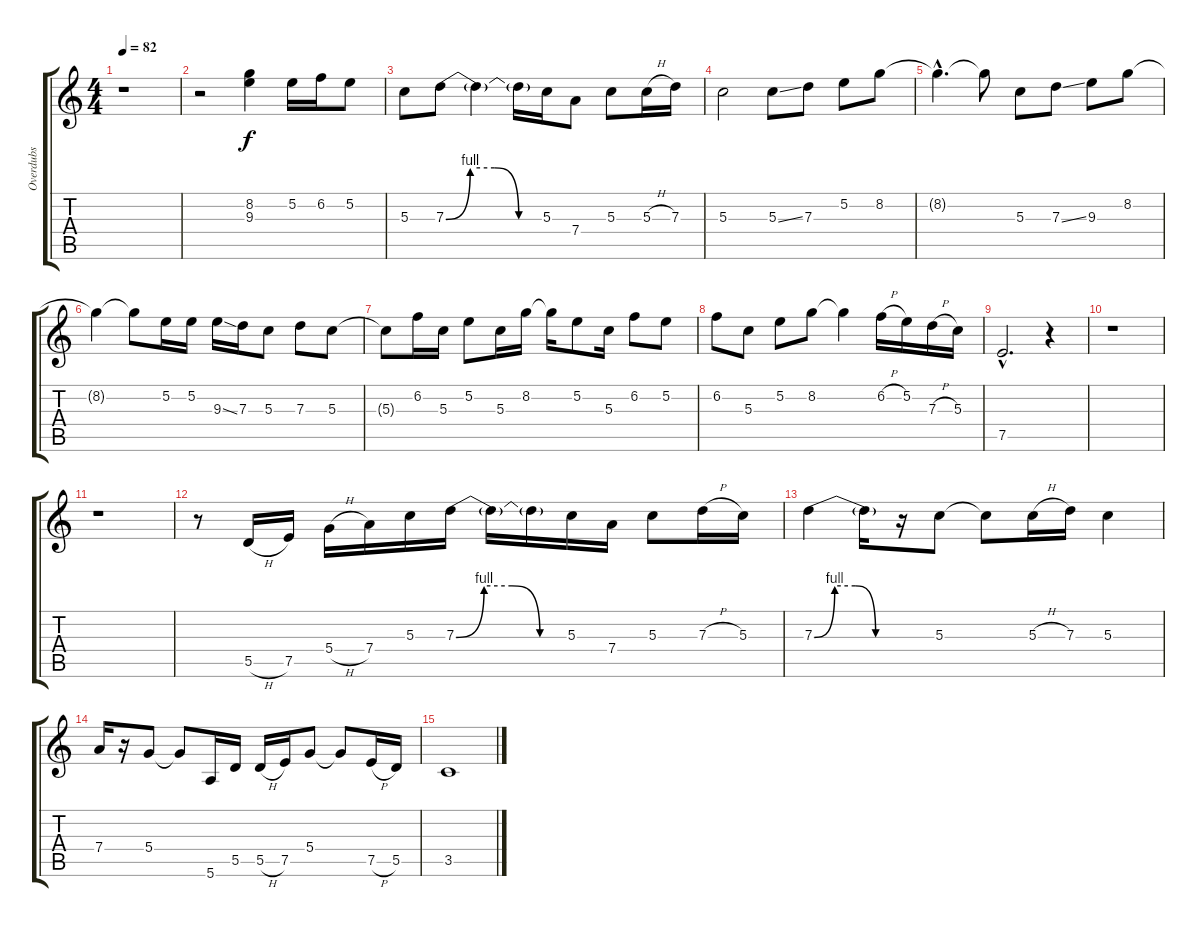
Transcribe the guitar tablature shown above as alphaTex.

\track ("Overdubs" "Overdubs") {instrument overdrivenguitar}
\staff {score tabs}
\tuning (E4 B3 G3 D3 A2 E2) {hide}
\ts (4 4)
\tempo 82
\clef g2
\ks c
r.1{dy f} |
r.2 (8.2 9.3).4 5.2.16 6.2.16 5.2.8 |
5.3.8 7.3{be (custom 0 0 15 4 30 4 45 0 60 0)}.8 7.3{t}.4 7.3{t}.16 5.3.16 7.4.8 5.3.8 5.3{h}.16 7.3.16 |
5.3.2 5.3{ss}.8 7.3.8 5.2.8 8.2.8 |
8.2{hac t}.4{d} 8.2{t}.8 5.3.8 7.3{ss}.8 9.3.8 8.2.8 |
8.2{t}.4 8.2{t}.8 5.2.16 5.2.16 9.3{ss}.16 7.3.16 5.3.8 7.3.8 5.3.8 |
5.3{t}.8 6.2.16 5.3.16 5.2.8 5.3.16 8.2.16 8.2{t}.16 5.2.8 5.3.16 6.2.8 5.2.8 |
6.2.8 5.3.8 5.2.8 8.2.8 8.2{t}.4 6.2{h}.16 5.2.16 7.3{h}.16 5.3.16 |
7.5{hac}.2{d} r.4 |
r.1 |
r.1 |
r.8 5.5{h}.16 7.5.16 5.4{h}.16 7.4.16 5.3.16 7.3{be (custom 0 0 15 4 30 4 45 0 60 0)}.16 7.3{t}.16 7.3{t}.16 5.3.16 7.4.16 5.3.8 7.3{h}.16 5.3.16 |
7.3{be (custom 0 0 15 4 30 4 45 0 60 0)}.4 7.3{t}.16 r.16 5.3.8 5.3{t}.8 5.3{h}.16 7.3.16 5.3.4 |
7.4.16 r.16 5.4.8 5.4{t}.8 5.6.16 5.5.16 5.5{h}.16 7.5.16 5.4.8 5.4{t}.8 7.5{h}.16 5.5.16 |
3.5.1
